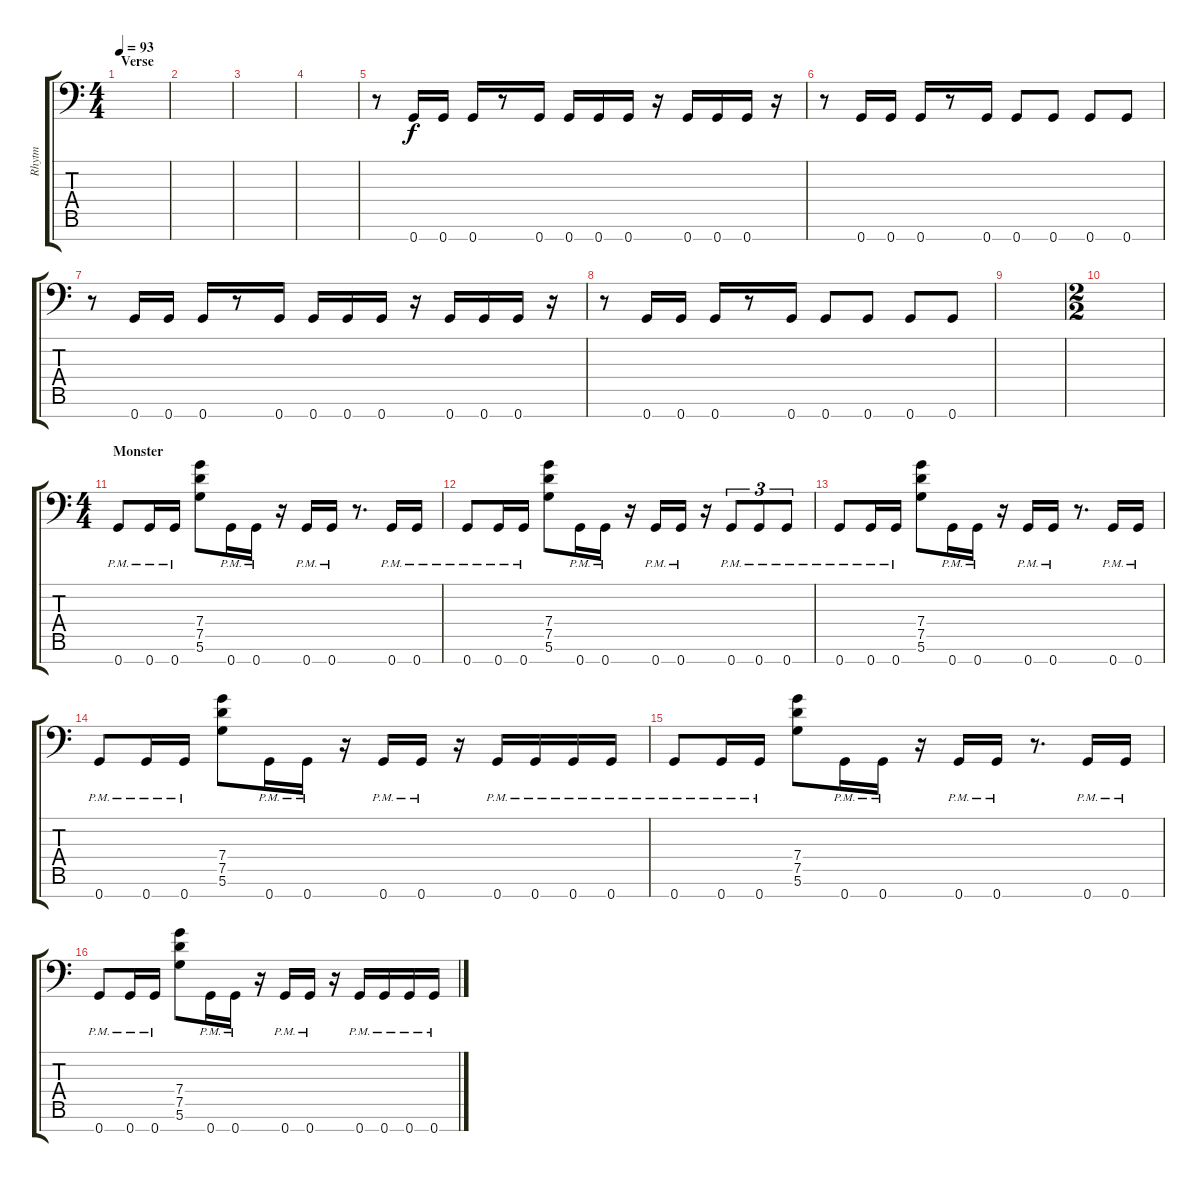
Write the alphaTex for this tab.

\track ("Rhytm" "Rhytm") {solo instrument distortionguitar}
\staff {score tabs}
\tuning (D4 A3 F3 C3 G2 D2 G1) {hide}
\ts (4 4)
\section ("" "Verse")
\tempo 93
\clef f4
\ks c
|
|
|
|
r.8 0.7.16 0.7.16 0.7.16 r.8 0.7.16 0.7.16 0.7.16 0.7.16 r.16 0.7.16 0.7.16 0.7.16 r.16 |
r.8 0.7.16 0.7.16 0.7.16 r.8 0.7.16 0.7.8 0.7.8 0.7.8 0.7.8 |
r.8 0.7.16 0.7.16 0.7.16 r.8 0.7.16 0.7.16 0.7.16 0.7.16 r.16 0.7.16 0.7.16 0.7.16 r.16 |
r.8 0.7.16 0.7.16 0.7.16 r.8 0.7.16 0.7.8 0.7.8 0.7.8 0.7.8 |
|
\ts (2 2)
|
\ts (4 4)
\section ("" "Monster")
0.7{pm}.8 0.7{pm}.16 0.7{pm}.16 (7.4 7.5 5.6).8 0.7{pm}.16 0.7{pm}.16 r.16 0.7{pm}.16 0.7{pm}.16 r.8{d} 0.7{pm}.16 0.7{pm}.16 |
0.7{pm}.8 0.7{pm}.16 0.7{pm}.16 (7.4 7.5 5.6).8 0.7{pm}.16 0.7{pm}.16 r.16 0.7{pm}.16 0.7{pm}.16 r.16 0.7{pm}.8{tu (3 2)} 0.7{pm}.8{tu (3 2)} 0.7{pm}.8{tu (3 2)} |
0.7{pm}.8 0.7{pm}.16 0.7{pm}.16 (7.4 7.5 5.6).8 0.7{pm}.16 0.7{pm}.16 r.16 0.7{pm}.16 0.7{pm}.16 r.8{d} 0.7{pm}.16 0.7{pm}.16 |
0.7{pm}.8 0.7{pm}.16 0.7{pm}.16 (7.4 7.5 5.6).8 0.7{pm}.16 0.7{pm}.16 r.16 0.7{pm}.16 0.7{pm}.16 r.16 0.7{pm}.16 0.7{pm}.16 0.7{pm}.16 0.7{pm}.16 |
0.7{pm}.8 0.7{pm}.16 0.7{pm}.16 (7.4 7.5 5.6).8 0.7{pm}.16 0.7{pm}.16 r.16 0.7{pm}.16 0.7{pm}.16 r.8{d} 0.7{pm}.16 0.7{pm}.16 |
0.7{pm}.8 0.7{pm}.16 0.7{pm}.16 (7.4 7.5 5.6).8 0.7{pm}.16 0.7{pm}.16 r.16 0.7{pm}.16 0.7{pm}.16 r.16 0.7{pm}.16 0.7{pm}.16 0.7{pm}.16 0.7{pm}.16
